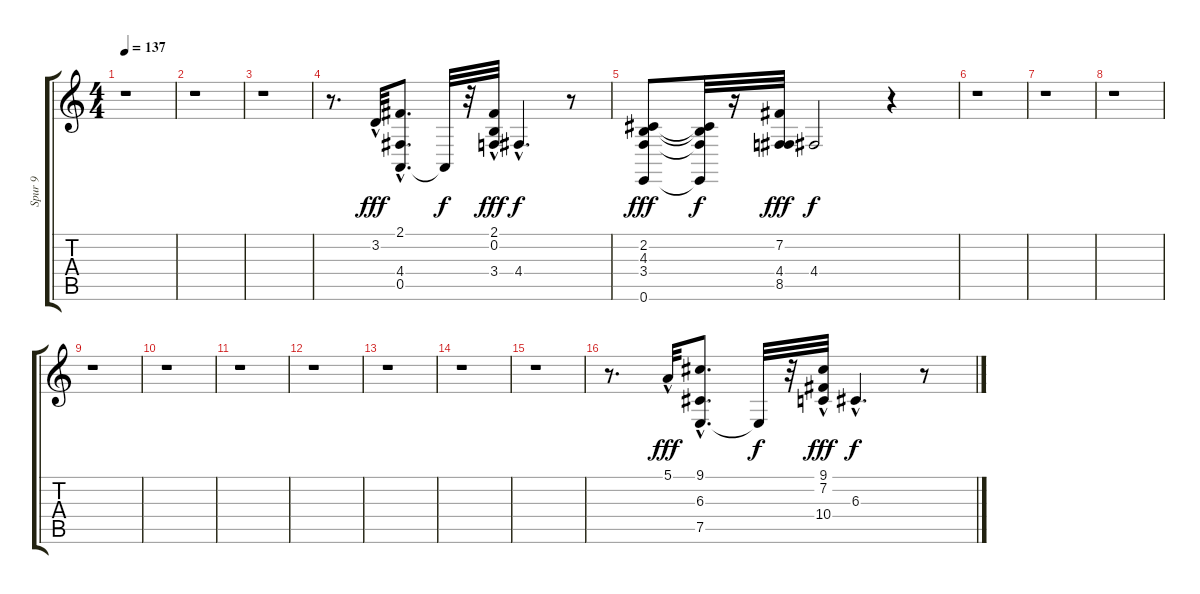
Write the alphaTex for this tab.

\track ("Spur 9" "Spur 9") {instrument voiceoohs}
\staff {score tabs}
\tuning (E4 B3 G3 D3 A2 E2) {hide}
\ts (4 4)
\tempo 137
\clef g2
\ks c
r.1{dy fff instrument voiceoohs} |
r.1 |
r.1 |
r.8{d} 3.2{hac}.32 (2.1{hac} 4.4{hac} 0.5{hac}).8{d} 0.5{t}.32{dy f} r.32 (2.1{hac} 0.2{hac} 3.4{hac}).32{dy fff} 4.4{hac}.4{d dy f} r.8 |
(2.2 4.3 3.4 0.6).8{dy fff} (2.2{t} 4.3{t} 3.4{t} 0.6{t}).32{dy f} r.16 (7.2 4.4 8.5).32{dy fff} 4.4.2{dy f} r.4 |
r.1 |
r.1 |
r.1 |
r.1 |
r.1 |
r.1 |
r.1 |
r.1 |
r.1 |
r.1 |
r.8{d} 5.1{hac}.32{dy fff} (9.1{hac} 6.3{hac} 7.5{hac}).8{d} 7.5{t}.32{dy f} r.32 (9.1{hac} 7.2{hac} 10.4{hac}).32{dy fff} 6.3{hac}.4{d dy f} r.8
